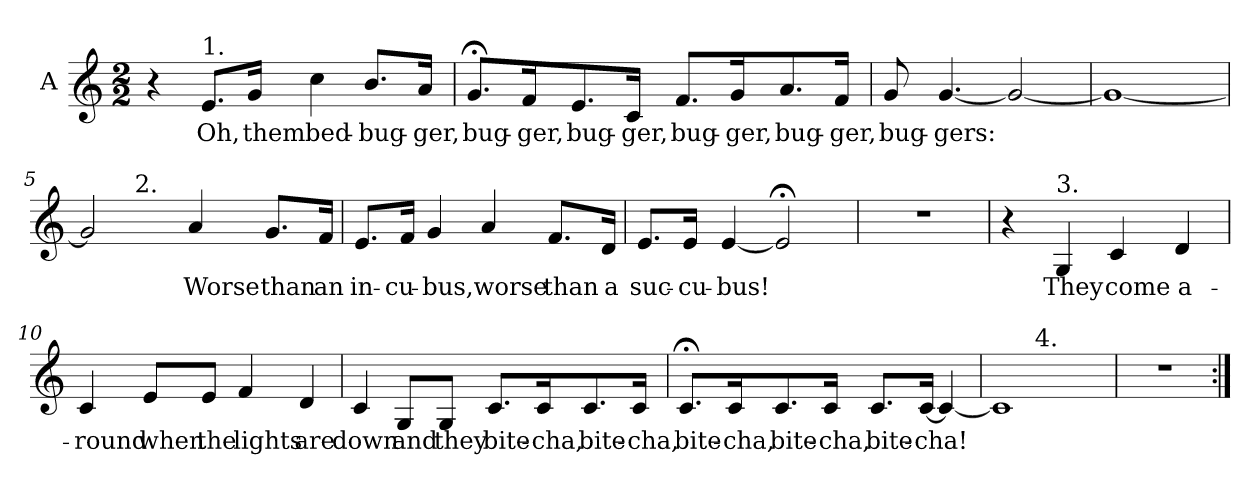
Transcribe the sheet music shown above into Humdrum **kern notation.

**kern	**text
*part1	*part1
*staff1	*staff1
*I"A	*
*clefG2	*
*k[]	*
*C:	*
*M2/2	*
=1	=1
4r	.
!LO:TX:a:t=1.	!
!	!LO:LY:b
8.e/L	Oh,
!	!LO:LY:b
16g/Jk	them
!	!LO:LY:b
4cc\	bed-
!	!LO:LY:b
8.b/L	-bug-
!	!LO:LY:b
16a/Jk	-ger,
=2	=2
!	!LO:LY:b
8.g;/L	bug-
!	!LO:LY:b
16f/k	-ger,
!	!LO:LY:b
8.e/	bug-
!	!LO:LY:b
16c/Jk	-ger,
!	!LO:LY:b
8.f/L	bug-
!	!LO:LY:b
16g/k	-ger,
!	!LO:LY:b
8.a/	bug-
!	!LO:LY:b
16f/Jk	-ger,
=3	=3
!	!LO:LY:b
8g/	bug-
!	!LO:LY:b
[4.g/	-gers:
2g/_	.
=4	=4
1g_	.
!!LO:LB:g=z
=5	=5
*^	*
2g/]	4ryy	.
!	!LO:TX:a:t=2.	!
.	2.ryy	.
!	!	!LO:LY:b
4a/	.	Worse
!	!	!LO:LY:b
8.g/L	.	than
!	!	!LO:LY:b
16f/Jk	.	an
=6	=6	=6
!	!	!LO:LY:b
*v	*v	*
8.e/L	in-
!	!LO:LY:b
16f/Jk	-cu-
!	!LO:LY:b
4g/	-bus,
!	!LO:LY:b
4a/	worse
!	!LO:LY:b
8.f/L	than
!	!LO:LY:b
16d/Jk	a
=7	=7
!	!LO:LY:b
8.e/L	suc-
!	!LO:LY:b
16e/Jk	-cu-
!	!LO:LY:b
[4e/	-bus!
2e;/]	.
=8	=8
1r	.
=9	=9
4r	.
!LO:TX:a:t=3.	!
!	!LO:LY:b
4G/	They
!	!LO:LY:b
4c/	come
!	!LO:LY:b
4d/	a-
!!LO:LB:g=z
=10	=10
!	!LO:LY:b
4c/	-round
!	!LO:LY:b
8e/L	when
!	!LO:LY:b
8e/J	the
!	!LO:LY:b
4f/	lights
!	!LO:LY:b
4d/	are
=11	=11
!	!LO:LY:b
4c/	down
!	!LO:LY:b
8G/L	and
!	!LO:LY:b
8G/J	they
!	!LO:LY:b
8.c/L	bite-
!	!LO:LY:b
16c/k	-cha,
!	!LO:LY:b
8.c/	bite-
!	!LO:LY:b
16c/Jk	-cha,
=12	=12
!	!LO:LY:b
8.c;/L	bite-
!	!LO:LY:b
16c/k	-cha,
!	!LO:LY:b
8.c/	bite-
!	!LO:LY:b
16c/Jk	-cha,
!	!LO:LY:b
8.c/L	bite-
!	!LO:LY:b
[16c/Jk	-cha!
4c/_	.
=13	=13
*^	*
1c]	4ryy	.
!	!LO:TX:a:t=4.	!
.	2.ryy	.
*v	*v	*
!!LO:LB:g=z
=14	=14
1r	.
=:|!	=:|!
*-	*-
